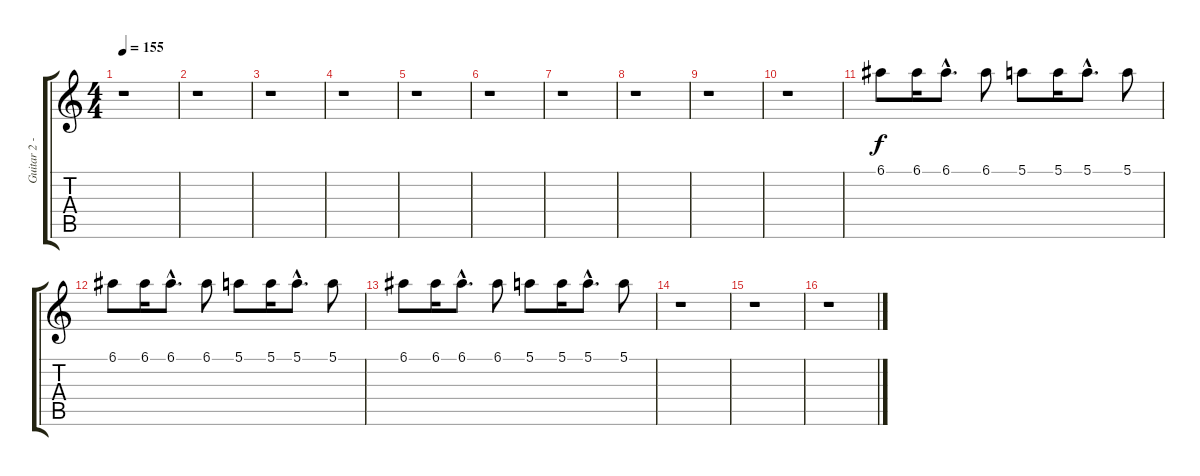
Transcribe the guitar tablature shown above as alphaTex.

\track ("Guitar 2 - Brian Baker" "Guitar 2 -") {instrument distortionguitar}
\staff {score tabs}
\tuning (E4 B3 G3 D3 A2 E2) {hide}
\ts (4 4)
\tempo 155
\clef g2
\ks c
r.1{dy f} |
r.1 |
r.1 |
r.1 |
r.1 |
r.1 |
r.1 |
r.1 |
r.1 |
r.1 |
6.1.8 6.1.16 6.1{hac}.8{d} 6.1.8 5.1.8 5.1.16 5.1{hac}.8{d} 5.1.8 |
6.1.8 6.1.16 6.1{hac}.8{d} 6.1.8 5.1.8 5.1.16 5.1{hac}.8{d} 5.1.8 |
6.1.8 6.1.16 6.1{hac}.8{d} 6.1.8 5.1.8 5.1.16 5.1{hac}.8{d} 5.1.8 |
r.1 |
r.1 |
r.1
